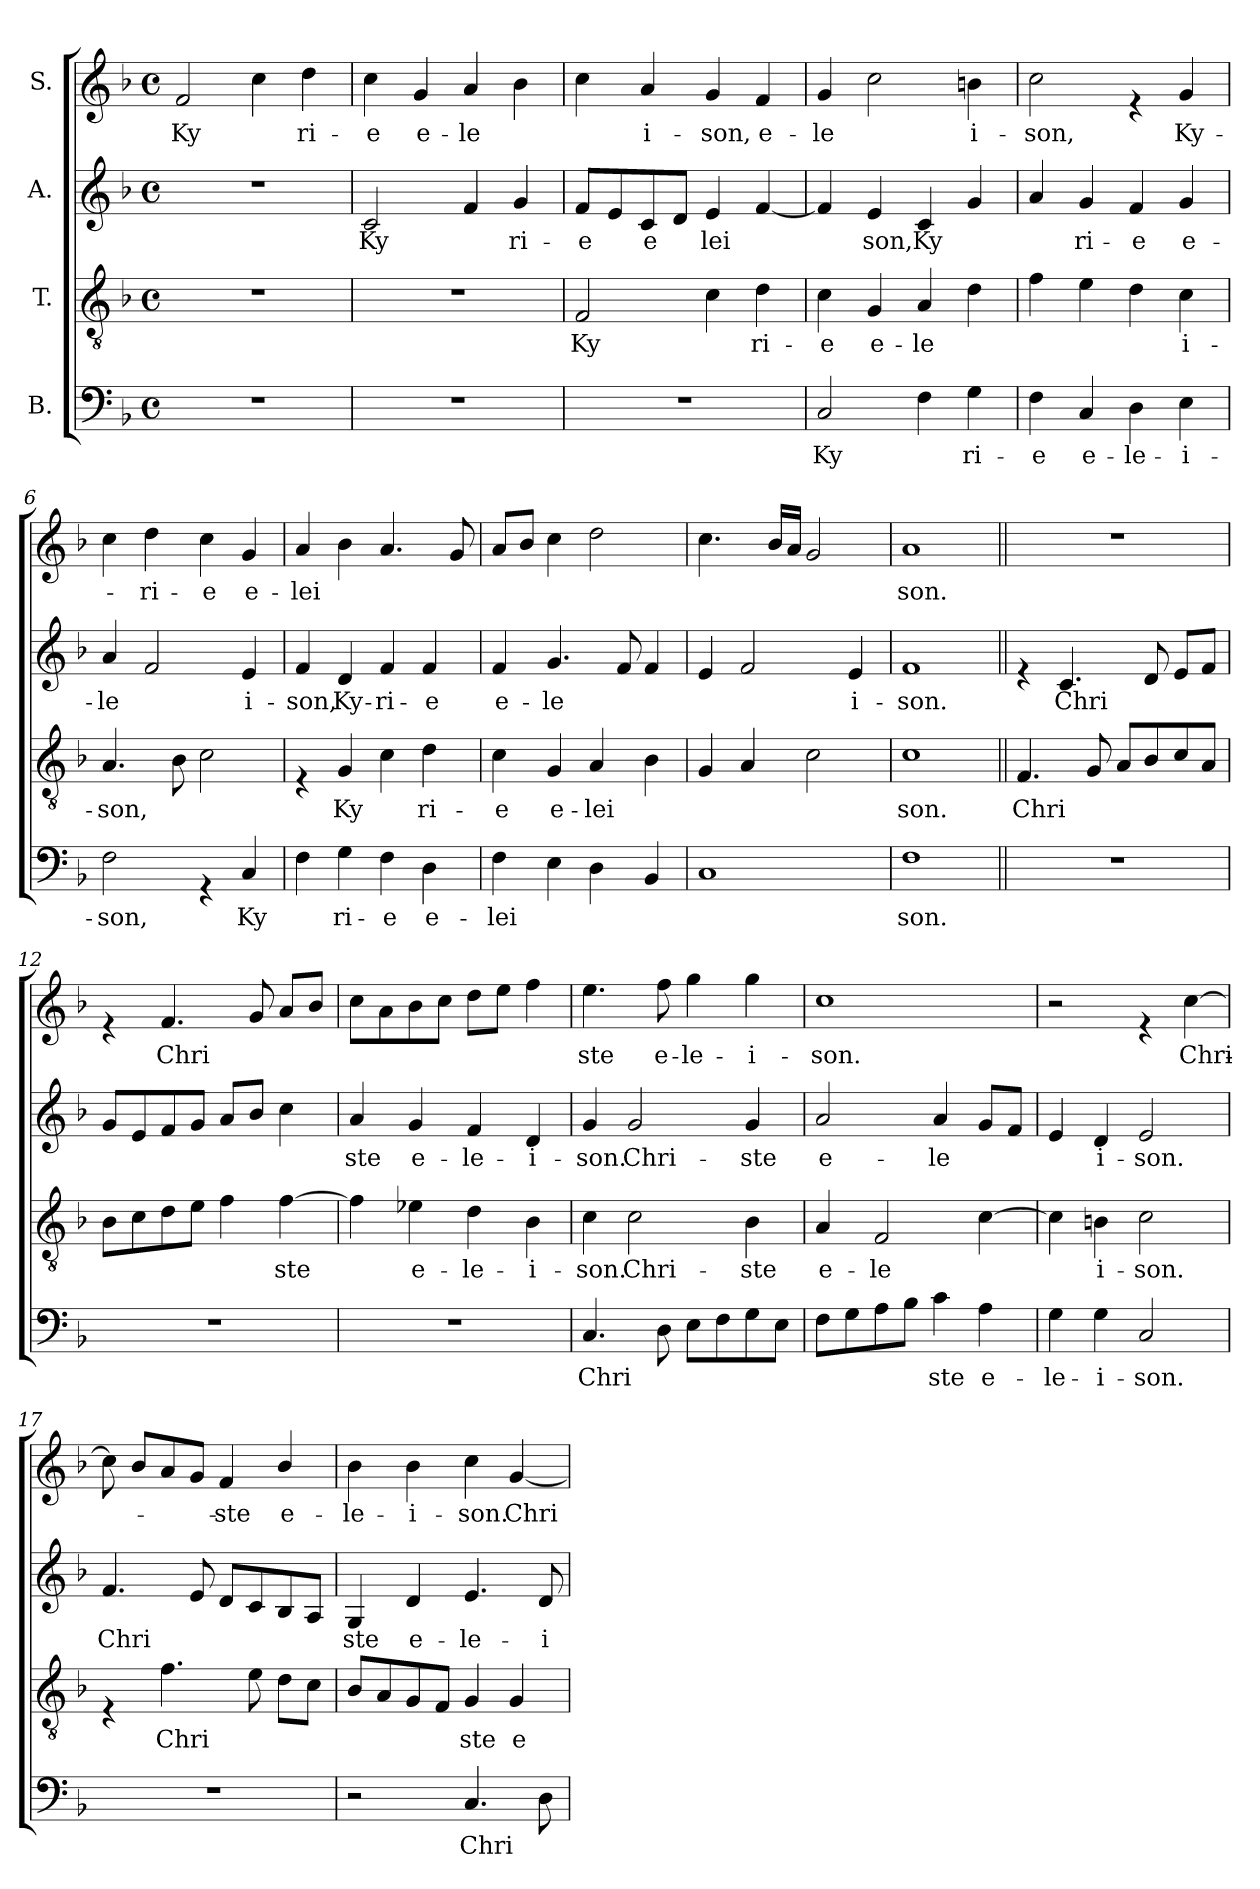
**kern	**text	**kern	**text	**kern	**text	**kern	**text
*part4	*part4	*part3	*part3	*part2	*part2	*part1	*part1
*staff4	*staff4	*staff3	*staff3	*staff2	*staff2	*staff1	*staff1
*I"B.	*	*I"T.	*	*I"A.	*	*I"S.	*
*clefF4	*	*clefGv2	*	*clefG2	*	*clefG2	*
*k[b-]	*	*k[b-]	*	*k[b-]	*	*k[b-]	*
*F:	*	*F:	*	*F:	*	*F:	*
*M4/4	*	*M4/4	*	*M4/4	*	*M4/4	*
*met(c)	*	*met(c)	*	*met(c)	*	*met(c)	*
=1	=1	=1	=1	=1	=1	=1	=1
!	!	!	!	!	!	!	!LO:LY:b
1r	.	1r	.	1r	.	2f/	Ky
.	.	.	.	.	.	4cc\	.
!	!	!	!	!	!	!	!LO:LY:b
.	.	.	.	.	.	4dd\	ri-
=2	=2	=2	=2	=2	=2	=2	=2
!	!	!	!	!	!LO:LY:b	!	!LO:LY:b
1r	.	1r	.	2c/	Ky	4cc\	-e
!	!	!	!	!	!	!	!LO:LY:b
.	.	.	.	.	.	4g/	e-
!	!	!	!	!	!	!	!LO:LY:b
.	.	.	.	4f/	.	4a/	-le
!	!	!	!	!	!LO:LY:b	!	!
.	.	.	.	4g/	ri-	4b-\	.
=3	=3	=3	=3	=3	=3	=3	=3
!	!	!	!LO:LY:b	!	!LO:LY:b	!	!
1r	.	2F/	Ky	8f/L	-e	4cc\	.
.	.	.	.	8e/	.	.	.
!	!	!	!	!	!LO:LY:b	!	!LO:LY:b
.	.	.	.	8c/	e	4a/	i-
.	.	.	.	8d/J	.	.	.
!	!	!	!	!	!LO:LY:b	!	!LO:LY:b
.	.	4c\	.	4e/	lei	4g/	-son,
!	!	!	!LO:LY:b	!	!	!	!LO:LY:b
.	.	4d\	ri-	[<4f/	.	4f/	e-
=4	=4	=4	=4	=4	=4	=4	=4
!	!LO:LY:b	!	!LO:LY:b	!	!	!	!LO:LY:b
2C/	Ky	4c\	-e	4f/]	.	4g/	-le
!	!	!	!LO:LY:b	!	!LO:LY:b	!	!
.	.	4G/	e-	4e/	son,	2cc\	.
!	!	!	!LO:LY:b	!	!LO:LY:b	!	!
4F\	.	4A/	-le	4c/	Ky	.	.
!	!LO:LY:b	!	!	!	!	!	!LO:LY:b
4G\	ri-	4d\	.	4g/	.	4bn\	i-
=5	=5	=5	=5	=5	=5	=5	=5
!	!LO:LY:b	!	!	!	!	!	!LO:LY:b
4F\	-e	4f\	.	4a/	.	2cc\	-son,
!	!LO:LY:b	!	!	!	!LO:LY:b	!	!
4C/	e-	4e\	.	4g/	ri-	.	.
!	!LO:LY:b	!	!	!	!LO:LY:b	!	!
4D\	-le-	4d\	.	4f/	-e	4re	.
!	!LO:LY:b	!	!LO:LY:b	!	!LO:LY:b	!	!LO:LY:b
4E\	-i-	4c\	i-	4g/	e-	4g/	Ky-
!!LO:LB:g=z
=6	=6	=6	=6	=6	=6	=6	=6
!	!LO:LY:b	!	!LO:LY:b	!	!LO:LY:b	!	!
2F\	-son,	4.A/	-son,	4a/	-le	4cc\	.
!	!	!	!	!	!	!	!LO:LY:b
.	.	.	.	2f/	.	4dd\	-ri-
.	.	8B-\	.	.	.	.	.
!	!	!	!	!	!	!	!LO:LY:b
4rGG	.	2c\	.	.	.	4cc\	-e
!	!LO:LY:b	!	!	!	!LO:LY:b	!	!LO:LY:b
4C/	Ky	.	.	4e/	i-	4g/	e-
=7	=7	=7	=7	=7	=7	=7	=7
!	!	!	!	!	!LO:LY:b	!	!LO:LY:b
4F\	.	4rE	.	4f/	-son,	4a/	-lei
!	!LO:LY:b	!	!LO:LY:b	!	!LO:LY:b	!	!
4G\	ri-	4G/	Ky	4d/	Ky-	4b-\	.
!	!LO:LY:b	!	!	!	!LO:LY:b	!	!
4F\	-e	4c\	.	4f/	-ri-	4.a/	.
!	!LO:LY:b	!	!LO:LY:b	!	!LO:LY:b	!	!
4D\	e-	4d\	ri-	4f/	-e	.	.
.	.	.	.	.	.	8g/	.
!!LO:LB:g=z
=8	=8	=8	=8	=8	=8	=8	=8
!	!LO:LY:b	!	!LO:LY:b	!	!LO:LY:b	!	!
4F\	-lei	4c\	-e	4f/	e-	8a/L	.
.	.	.	.	.	.	8b-/J	.
!	!	!	!LO:LY:b	!	!LO:LY:b	!	!
4E\	.	4G/	e-	4.g/	-le	4cc\	.
!	!	!	!LO:LY:b	!	!	!	!
4D\	.	4A/	-lei	.	.	2dd\	.
.	.	.	.	8f/	.	.	.
4BB-/	.	4B-\	.	4f/	.	.	.
=9	=9	=9	=9	=9	=9	=9	=9
1C	.	4G/	.	4e/	.	4.cc\	.
.	.	4A/	.	2f/	.	.	.
.	.	.	.	.	.	16b-/LL	.
.	.	.	.	.	.	16a/JJ	.
.	.	2c\	.	.	.	2g/	.
!	!	!	!	!	!LO:LY:b	!	!
.	.	.	.	4e/	i-	.	.
=10	=10	=10	=10	=10	=10	=10	=10
!	!LO:LY:b	!	!LO:LY:b	!	!LO:LY:b	!	!LO:LY:b
1F	son.	1c	son.	1f	-son.	1a	son.
=11||	=11||	=11||	=11||	=11||	=11||	=11||	=11||
!	!	!	!LO:LY:b	!	!	!	!
1r	.	4.F/	Chri	4re	.	1r	.
!	!	!	!	!	!LO:LY:b	!	!
.	.	.	.	4.c/	Chri	.	.
.	.	8G/	.	.	.	.	.
.	.	8A/L	.	.	.	.	.
.	.	8B-/	.	8d/	.	.	.
.	.	8c/	.	8e/L	.	.	.
.	.	8A/J	.	8f/J	.	.	.
=12	=12	=12	=12	=12	=12	=12	=12
1r	.	8B-\L	.	8g/L	.	4re	.
.	.	8c\	.	8e/	.	.	.
!	!	!	!	!	!	!	!LO:LY:b
.	.	8d\	.	8f/	.	4.f/	Chri
.	.	8e\J	.	8g/J	.	.	.
.	.	4f\	.	8a/L	.	.	.
.	.	.	.	8b-/J	.	8g/	.
!	!	!	!LO:LY:b	!	!	!	!
.	.	[>4f\	ste	4cc\	.	8a/L	.
.	.	.	.	.	.	8b-/J	.
=13	=13	=13	=13	=13	=13	=13	=13
!	!	!	!	!	!LO:LY:b	!	!
1r	.	4f\]	.	4a/	ste	8cc\L	.
.	.	.	.	.	.	8a\	.
!	!	!	!LO:LY:b	!	!LO:LY:b	!	!
.	.	4e-X\	e-	4g/	e-	8b-\	.
.	.	.	.	.	.	8cc\J	.
!	!	!	!LO:LY:b	!	!LO:LY:b	!	!
.	.	4d\	-le-	4f/	-le-	8dd\L	.
.	.	.	.	.	.	8ee\J	.
!	!	!	!LO:LY:b	!	!LO:LY:b	!	!
.	.	4B-\	-i-	4d/	-i-	4ff\	.
!!LO:LB:g=z
=14	=14	=14	=14	=14	=14	=14	=14
!	!LO:LY:b	!	!LO:LY:b	!	!LO:LY:b	!	!LO:LY:b
4.C/	Chri	4c\	-son.	4g/	-son.	4.ee\	ste
!	!	!	!LO:LY:b	!	!LO:LY:b	!	!
.	.	2c\	Chri-	2g/	Chri-	.	.
!	!	!	!	!	!	!	!LO:LY:b
8D\	.	.	.	.	.	8ff\	e-
!	!	!	!	!	!	!	!LO:LY:b
8E\L	.	.	.	.	.	4gg\	-le-
8F\	.	.	.	.	.	.	.
!	!	!	!LO:LY:b	!	!LO:LY:b	!	!LO:LY:b
8G\	.	4B-\	-ste	4g/	-ste	4gg\	-i-
8E\J	.	.	.	.	.	.	.
=15	=15	=15	=15	=15	=15	=15	=15
!	!	!	!LO:LY:b	!	!LO:LY:b	!	!LO:LY:b
8F\L	.	4A/	e-	2a/	e-	1cc	-son.
8G\	.	.	.	.	.	.	.
!	!	!	!LO:LY:b	!	!	!	!
8A\	.	2F/	-le	.	.	.	.
8B-\J	.	.	.	.	.	.	.
!	!LO:LY:b	!	!	!	!LO:LY:b	!	!
4c\	ste	.	.	4a/	-le	.	.
!	!LO:LY:b	!	!	!	!	!	!
4A\	e-	[>4c\	.	8g/L	.	.	.
.	.	.	.	8f/J	.	.	.
=16	=16	=16	=16	=16	=16	=16	=16
!	!LO:LY:b	!	!	!	!	!	!
4G\	-le-	4c\]	.	4e/	.	2r	.
!	!LO:LY:b	!	!LO:LY:b	!	!LO:LY:b	!	!
4G\	-i-	4Bn\	i-	4d/	i-	.	.
!	!LO:LY:b	!	!LO:LY:b	!	!LO:LY:b	!	!
2C/	-son.	2c\	-son.	2e/	-son.	4re	.
!	!	!	!	!	!	!	!LO:LY:b
.	.	.	.	.	.	[>4cc\	Chri-
=17	=17	=17	=17	=17	=17	=17	=17
!	!	!	!	!	!LO:LY:b	!	!
*	*	*	*	*	*	*^	*
1r	.	4rE	.	4.f/	Chri	8cc\]	8ryy	.
.	.	.	.	.	.	2ryy	8b-/L	.
!	!	!	!LO:LY:b	!	!	!	!	!
.	.	4.f\	Chri	.	.	.	8a/	.
.	.	.	.	8e/	.	.	8g/J	.
!	!	!	!	!	!	!	!	!LO:LY:b
.	.	.	.	8d/L	.	.	4f/	-ste
.	.	8e\	.	8c/	.	8ryy	.	.
!	!	!	!	!	!	!	!	!LO:LY:b
.	.	8d\L	.	8B-/	.	4b-/	4ryy	-e-
.	.	8c\J	.	8A/J	.	.	.	.
*	*	*	*	*	*	*v	*v	*
=18	=18	=18	=18	=18	=18	=18	=18
!	!	!	!	!	!LO:LY:b	!	!LO:LY:b
2r	.	8B-/L	.	4G/	ste	4b-\	le-
.	.	8A/	.	.	.	.	.
!	!	!	!	!	!LO:LY:b	!	!LO:LY:b
.	.	8G/	.	4d/	e-	4b-\	-i-
.	.	8F/J	.	.	.	.	.
!	!LO:LY:b	!	!LO:LY:b	!	!LO:LY:b	!	!LO:LY:b
4.C/	Chri	4G/	ste	4.e/	-le-	4cc\	-son.
!	!	!	!LO:LY:b	!	!	!	!LO:LY:b
.	.	4G/	e-	.	.	[<4g/	Chri-
!	!	!	!	!	!LO:LY:b	!	!
8D\	.	.	.	8d/	-i-	.	.
=	=	=	=	=	=	=	=
*-	*-	*-	*-	*-	*-	*-	*-
